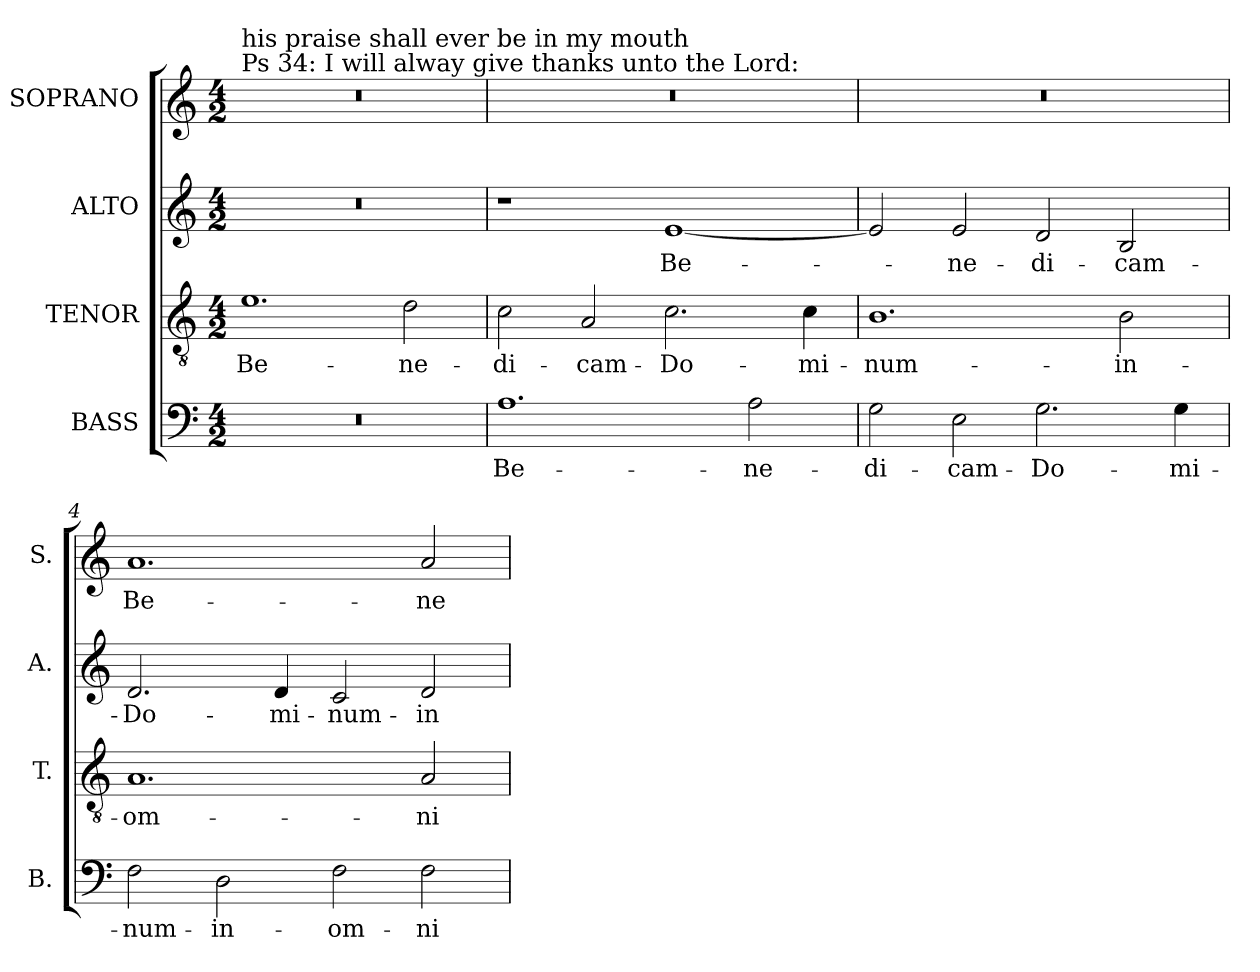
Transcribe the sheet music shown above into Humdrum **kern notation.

**kern	**text	**kern	**text	**kern	**text	**kern	**text
*part4	*part4	*part3	*part3	*part2	*part2	*part1	*part1
*staff4	*staff4	*staff3	*staff3	*staff2	*staff2	*staff1	*staff1
*I"BASS	*	*I"TENOR	*	*I"ALTO	*	*I"SOPRANO	*
*I'B.	*	*I'T.	*	*I'A.	*	*I'S.	*
!!LO:PB:g=z
*clefF4	*	*clefGv2	*	*clefG2	*	*clefG2	*
*	*	*ITrd7c12	*	*	*	*	*
*k[]	*	*k[]	*	*k[]	*	*k[]	*
*C:	*	*C:	*	*C:	*	*C:	*
*M4/2	*	*M4/2	*	*M4/2	*	*M4/2	*
=1	=1	=1	=1	=1	=1	=1	=1
!LO:N:vis=1	!	!	!	!	!	!	!
!	!	!	!	!	!	!LO:TX:a:t=Ps 34&colon;  I will alway give thanks unto the Lord&colon;	!
!	!	!	!	!	!	!LO:TX:t=his praise shall ever be in my mouth	!
!	!	!	!LO:LY:b:color=#000000	!LO:N:vis=1	!	!LO:N:vis=1	!
0r	.	1.Ei	Be-	0r	.	0r	.
!	!	!	!LO:LY:b:color=#000000	!	!	!	!
.	.	2Di\	-ne-	.	.	.	.
=2	=2	=2	=2	=2	=2	=2	=2
!	!LO:LY:b:color=#000000	!	!	!	!	!	!
!	!	!	!LO:LY:b:color=#000000	!	!	!LO:N:vis=1	!
1.Ai	Be-	2Ci\	-di-	1r	.	0r	.
!	!	!	!LO:LY:b:color=#000000	!	!	!	!
.	.	2AAi/	-cam-	.	.	.	.
!	!	!	!LO:LY:b:color=#000000	!	!	!	!
!	!	!	!	!	!LO:LY:b:color=#000000	!	!
.	.	2.Ci\	-Do-	[1ei	Be-	.	.
!	!LO:LY:b:color=#000000	!	!	!	!	!	!
2Ai\	-ne-	.	.	.	.	.	.
!	!	!	!LO:LY:b:color=#000000	!	!	!	!
.	.	4Ci\	-mi-	.	.	.	.
=3	=3	=3	=3	=3	=3	=3	=3
!	!LO:LY:b:color=#000000	!	!	!	!	!	!
!	!	!	!LO:LY:b:color=#000000	!	!	!LO:N:vis=1	!
2Gi\	-di-	1.BBi	-num-	2ei/]	.	0r	.
!	!LO:LY:b:color=#000000	!	!	!	!	!	!
!	!	!	!	!	!LO:LY:b:color=#000000	!	!
2Ei\	-cam-	.	.	2ei/	-ne-	.	.
!	!LO:LY:b:color=#000000	!	!	!	!	!	!
!	!	!	!	!	!LO:LY:b:color=#000000	!	!
2.Gi\	-Do-	.	.	2di/	-di-	.	.
!	!	!	!LO:LY:b:color=#000000	!	!	!	!
!	!	!	!	!	!LO:LY:b:color=#000000	!	!
.	.	2BBi\	-in-	2Bi/	-cam-	.	.
!	!LO:LY:b:color=#000000	!	!	!	!	!	!
4Gi\	-mi-	.	.	.	.	.	.
=4	=4	=4	=4	=4	=4	=4	=4
!	!LO:LY:b:color=#000000	!	!	!	!	!	!
!	!	!	!LO:LY:b:color=#000000	!	!	!	!
!	!	!	!	!	!LO:LY:b:color=#000000	!	!
!	!	!	!	!	!	!	!LO:LY:b:color=#000000
2Fi\	-num-	1.AAi	-om-	2.di/	-Do-	1.ai	Be-
!	!LO:LY:b:color=#000000	!	!	!	!	!	!
2Di\	-in-	.	.	.	.	.	.
!	!	!	!	!	!LO:LY:b:color=#000000	!	!
.	.	.	.	4di/	-mi-	.	.
!	!LO:LY:b:color=#000000	!	!	!	!	!	!
!	!	!	!	!	!LO:LY:b:color=#000000	!	!
2Fi\	-om-	.	.	2ci/	-num-	.	.
!	!LO:LY:b:color=#000000	!	!	!	!	!	!
!	!	!	!LO:LY:b:color=#000000	!	!	!	!
!	!	!	!	!	!LO:LY:b:color=#000000	!	!
!	!	!	!	!	!	!	!LO:LY:b:color=#000000
2Fi\	-ni-	2AAi/	-ni-	2di/	-in-	2ai/	-ne-
=	=	=	=	=	=	=	=
*-	*-	*-	*-	*-	*-	*-	*-
